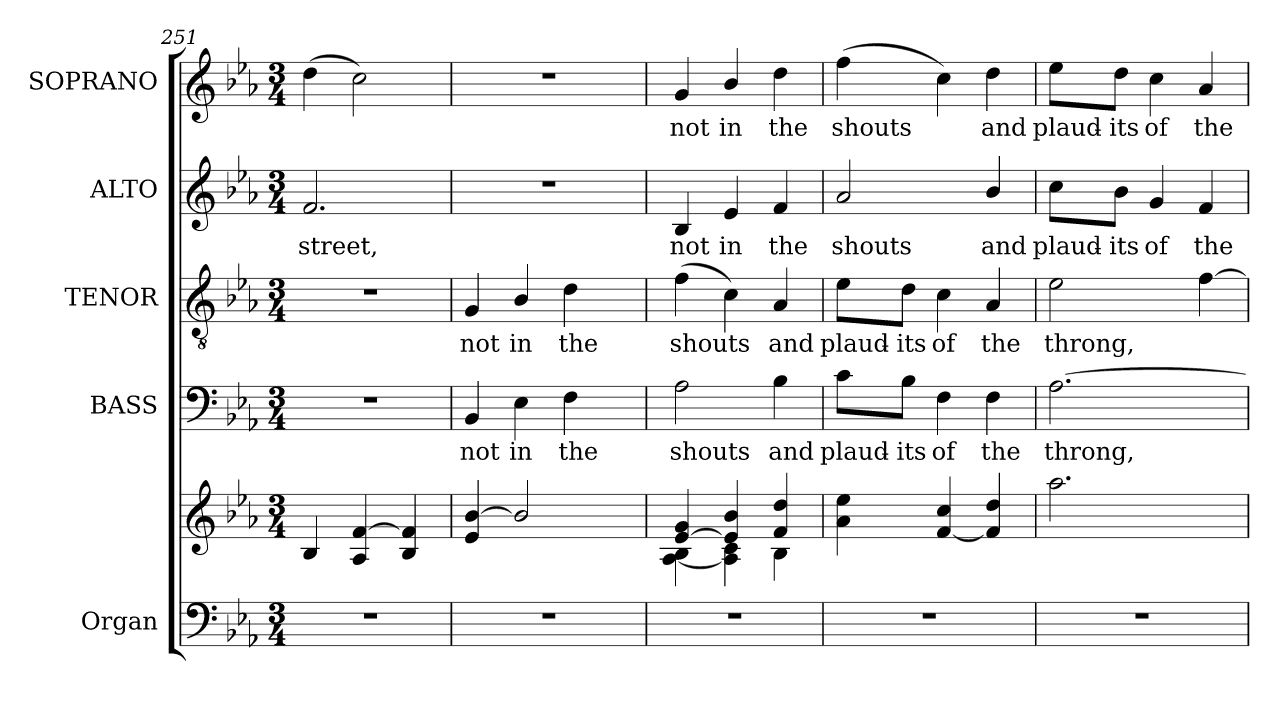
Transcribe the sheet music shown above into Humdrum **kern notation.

**kern	**kern	**kern	**text	**kern	**text	**kern	**text	**kern	**text
*part5	*part5	*part4	*part4	*part3	*part3	*part2	*part2	*part1	*part1
*staff6	*staff5	*staff4	*staff4	*staff3	*staff3	*staff2	*staff2	*staff1	*staff1
*I"Organ	*	*I"BASS	*	*I"TENOR	*	*I"ALTO	*	*I"SOPRANO	*
*I'Org.	*	*I'B.	*	*I'T.	*	*I'A.	*	*I'S.	*
*clefF4	*clefG2	*clefF4	*	*clefGv2	*	*clefG2	*	*clefG2	*
*	*	*	*	*ITrd7c12	*	*	*	*	*
*k[b-e-a-]	*k[b-e-a-]	*k[b-e-a-]	*	*k[b-e-a-]	*	*k[b-e-a-]	*	*k[b-e-a-]	*
*E-:	*E-:	*E-:	*	*E-:	*	*E-:	*	*E-:	*
*M3/4	*M3/4	*M3/4	*	*M3/4	*	*M3/4	*	*M3/4	*
=251	=251	=251	=251	=251	=251	=251	=251	=251	=251
!LO:N:vis=1	!	!LO:N:vis=1	!	!LO:N:vis=1	!	!	!	!	!
!	!	!	!	!	!	!	!LO:LY:b:color=#000000	!	!
2.r	4B-i/	2.r	.	2.r	.	2.fi/	street,	(4ddi\	.
.	4A-i/ [4fi	.	.	.	.	.	.	2cci\)	.
.	4B-i/ 4fi]	.	.	.	.	.	.	.	.
=252	=252	=252	=252	=252	=252	=252	=252	=252	=252
!LO:N:vis=1	!	!	!	!	!	!	!	!	!
!	!	!	!LO:LY:b:color=#000000	!	!	!	!	!	!
!	!	!	!	!	!LO:LY:b:color=#000000	!LO:N:vis=1	!	!LO:N:vis=1	!
2.r	4e-i/ [4b-i	4BB-i/	not	4GGi/	not	2.r	.	2.r	.
!	!	!	!LO:LY:b:color=#000000	!	!	!	!	!	!
!	!	!	!	!	!LO:LY:b:color=#000000	!	!	!	!
.	2b-i/]	4E-i\	in	4BB-i/	in	.	.	.	.
!	!	!	!LO:LY:b:color=#000000	!	!	!	!	!	!
!	!	!	!	!	!LO:LY:b:color=#000000	!	!	!	!
.	.	4Fi\	the	4Di\	the	.	.	.	.
=253	=253	=253	=253	=253	=253	=253	=253	=253	=253
!LO:N:vis=1	!	!	!	!	!	!	!	!	!
*	*^	*	*	*	*	*	*	*	*
!	!	!	!	!LO:LY:b:color=#000000	!	!	!	!	!	!
!	!	!	!	!	!	!LO:LY:b:color=#000000	!	!	!	!
!	!	!	!	!	!	!	!	!LO:LY:b:color=#000000	!	!
!	!	!	!	!	!	!	!	!	!	!LO:LY:b:color=#000000
2.r	[4e-i/ 4gi	[4A-i\ 4B-i	2A-i\	shouts	(4Fi\	shouts	4B-i/	not	4gi/	not
!	!	!	!	!	!	!	!	!LO:LY:b:color=#000000	!	!
!	!	!	!	!	!	!	!	!	!	!LO:LY:b:color=#000000
.	4e-i/] 4b-i	4A-i\] 4ci	.	.	4Ci\)	.	4e-i/	in	4b-i/	in
!	!	!	!	!LO:LY:b:color=#000000	!	!	!	!	!	!
!	!	!	!	!	!	!LO:LY:b:color=#000000	!	!	!	!
!	!	!	!	!	!	!	!	!LO:LY:b:color=#000000	!	!
!	!	!	!	!	!	!	!	!	!	!LO:LY:b:color=#000000
.	4fi/ 4ddi	4B-i\	4B-i\	and	4AA-i/	and	4fi/	the	4ddi\	the
=254	=254	=254	=254	=254	=254	=254	=254	=254	=254	=254
!LO:N:vis=1	!	!	!	!	!	!	!	!	!	!
*	*v	*v	*	*	*	*	*	*	*	*
*	*^	*	*	*	*	*	*	*	*
!	!	!	!	!LO:LY:b:color=#000000	!	!	!	!	!	!
*	*v	*v	*	*	*	*	*	*	*	*
*	*^	*	*	*	*	*	*	*	*
!	!	!	!	!	!	!LO:LY:b:color=#000000	!	!	!	!
*	*v	*v	*	*	*	*	*	*	*	*
*	*^	*	*	*	*	*	*	*	*
!	!	!	!	!	!	!	!	!LO:LY:b:color=#000000	!	!
*	*v	*v	*	*	*	*	*	*	*	*
*	*^	*	*	*	*	*	*	*	*
!	!	!	!	!	!	!	!	!	!	!LO:LY:b:color=#000000
*	*v	*v	*	*	*	*	*	*	*	*
2.r	4a-i\ 4ee-i	8ci\L	plaud-	8E-i\L	plaud-	2a-i/	shouts	(4ffi\	shouts
!	!	!	!LO:LY:b:color=#000000	!	!	!	!	!	!
!	!	!	!	!	!LO:LY:b:color=#000000	!	!	!	!
.	.	8B-i\J	-its	8Di\J	-its	.	.	.	.
!	!	!	!LO:LY:b:color=#000000	!	!	!	!	!	!
!	!	!	!	!	!LO:LY:b:color=#000000	!	!	!	!
.	[4fi/ 4cci	4Fi\	of	4Ci\	of	.	.	4cci\)	.
!	!	!	!LO:LY:b:color=#000000	!	!	!	!	!	!
!	!	!	!	!	!LO:LY:b:color=#000000	!	!	!	!
!	!	!	!	!	!	!	!LO:LY:b:color=#000000	!	!
!	!	!	!	!	!	!	!	!	!LO:LY:b:color=#000000
.	4fi/] 4ddi	4Fi\	the	4AA-i/	the	4b-i/	and	4ddi\	and
=255	=255	=255	=255	=255	=255	=255	=255	=255	=255
!LO:N:vis=1	!	!	!	!	!	!	!	!	!
!	!	!	!LO:LY:b:color=#000000	!	!	!	!	!	!
!	!	!	!	!	!LO:LY:b:color=#000000	!	!	!	!
!	!	!	!	!	!	!	!LO:LY:b:color=#000000	!	!
!	!	!	!	!	!	!	!	!	!LO:LY:b:color=#000000
2.r	2.aa-i\	[2.A-i\	throng,	2E-i\	throng,	8cci\L	plaud-	8ee-i\L	plaud-
!	!	!	!	!	!	!	!LO:LY:b:color=#000000	!	!
!	!	!	!	!	!	!	!	!	!LO:LY:b:color=#000000
.	.	.	.	.	.	8b-i\J	-its	8ddi\J	-its
!	!	!	!	!	!	!	!LO:LY:b:color=#000000	!	!
!	!	!	!	!	!	!	!	!	!LO:LY:b:color=#000000
.	.	.	.	.	.	4gi/	of	4cci\	of
!	!	!	!	!	!	!	!LO:LY:b:color=#000000	!	!
!	!	!	!	!	!	!	!	!	!LO:LY:b:color=#000000
.	.	.	.	[4Fi\	.	4fi/	the	4a-i/	the
=	=	=	=	=	=	=	=	=	=
*-	*-	*-	*-	*-	*-	*-	*-	*-	*-
